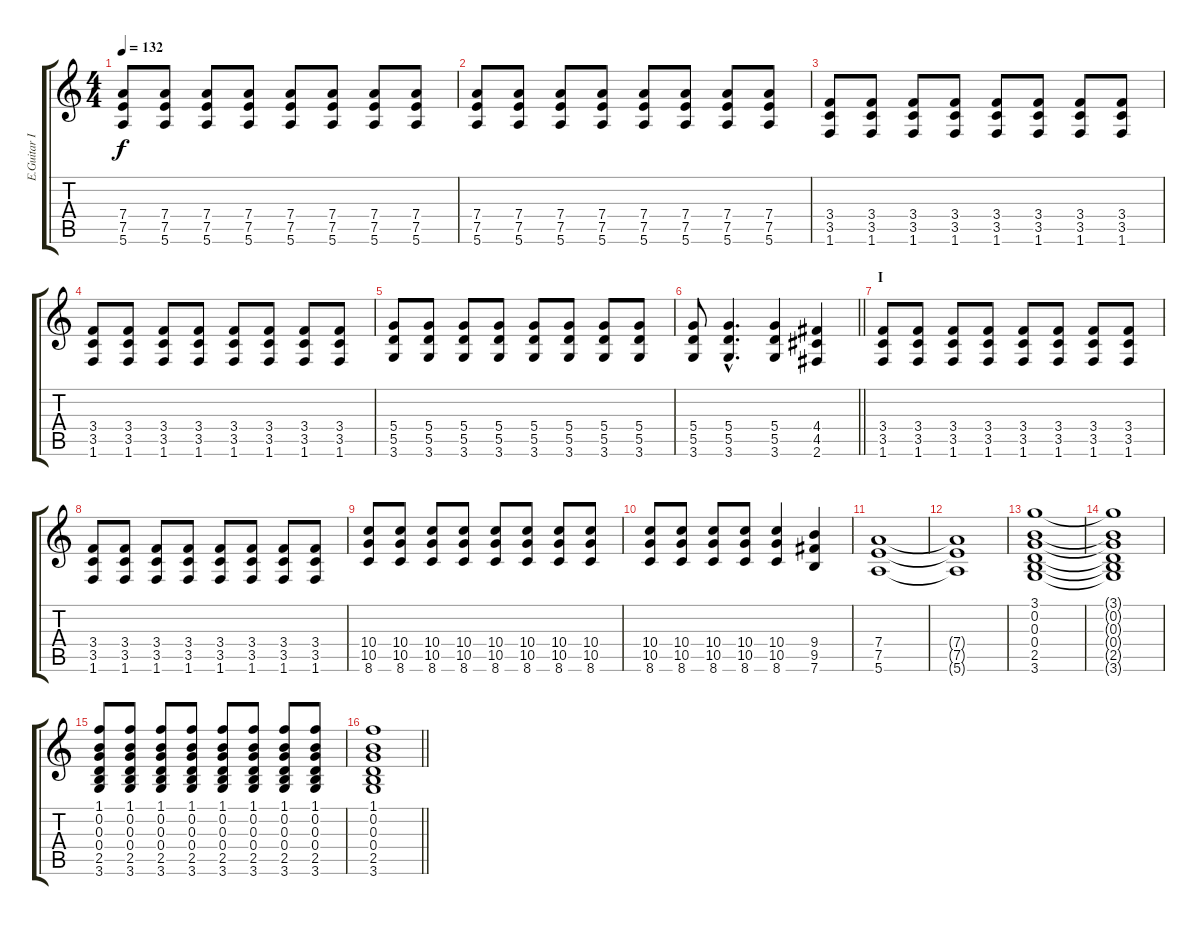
\track ("E.Guitar I" "E.Guitar I") {instrument electricguitarclean}
\staff {score tabs}
\tuning (E4 B3 G3 D3 A2 E2) {hide}
\ts (4 4)
\tempo 132
\clef g2
\ks c
(7.4 7.5 5.6).8{dy f} (7.4 7.5 5.6).8 (7.4 7.5 5.6).8 (7.4 7.5 5.6).8 (7.4 7.5 5.6).8 (7.4 7.5 5.6).8 (7.4 7.5 5.6).8 (7.4 7.5 5.6).8 |
(7.4 7.5 5.6).8 (7.4 7.5 5.6).8 (7.4 7.5 5.6).8 (7.4 7.5 5.6).8 (7.4 7.5 5.6).8 (7.4 7.5 5.6).8 (7.4 7.5 5.6).8 (7.4 7.5 5.6).8 |
(3.4 3.5 1.6).8 (3.4 3.5 1.6).8 (3.4 3.5 1.6).8 (3.4 3.5 1.6).8 (3.4 3.5 1.6).8 (3.4 3.5 1.6).8 (3.4 3.5 1.6).8 (3.4 3.5 1.6).8 |
(3.4 3.5 1.6).8 (3.4 3.5 1.6).8 (3.4 3.5 1.6).8 (3.4 3.5 1.6).8 (3.4 3.5 1.6).8 (3.4 3.5 1.6).8 (3.4 3.5 1.6).8 (3.4 3.5 1.6).8 |
(5.4 5.5 3.6).8 (5.4 5.5 3.6).8 (5.4 5.5 3.6).8 (5.4 5.5 3.6).8 (5.4 5.5 3.6).8 (5.4 5.5 3.6).8 (5.4 5.5 3.6).8 (5.4 5.5 3.6).8 |
\barLineRight lightlight
(5.4 5.5 3.6).8 (5.4{hac} 5.5{hac} 3.6{hac}).4{d} (5.4 5.5 3.6).4 (4.4 4.5 2.6).4 |
\section ("" "I")
(3.4 3.5 1.6).8 (3.4 3.5 1.6).8 (3.4 3.5 1.6).8 (3.4 3.5 1.6).8 (3.4 3.5 1.6).8 (3.4 3.5 1.6).8 (3.4 3.5 1.6).8 (3.4 3.5 1.6).8 |
(3.4 3.5 1.6).8 (3.4 3.5 1.6).8 (3.4 3.5 1.6).8 (3.4 3.5 1.6).8 (3.4 3.5 1.6).8 (3.4 3.5 1.6).8 (3.4 3.5 1.6).8 (3.4 3.5 1.6).8 |
(10.4 10.5 8.6).8 (10.4 10.5 8.6).8 (10.4 10.5 8.6).8 (10.4 10.5 8.6).8 (10.4 10.5 8.6).8 (10.4 10.5 8.6).8 (10.4 10.5 8.6).8 (10.4 10.5 8.6).8 |
(10.4 10.5 8.6).8 (10.4 10.5 8.6).8 (10.4 10.5 8.6).8 (10.4 10.5 8.6).8 (10.4 10.5 8.6).4 (9.4 9.5 7.6).4 |
(7.4 7.5 5.6).1 |
(7.4{t} 7.5{t} 5.6{t}).1 |
(3.1 0.2 0.3 0.4 2.5 3.6).1 |
(3.1{t} 0.2{t} 0.3{t} 0.4{t} 2.5{t} 3.6{t}).1 |
(1.1 0.2 0.3 0.4 2.5 3.6).8 (1.1 0.2 0.3 0.4 2.5 3.6).8 (1.1 0.2 0.3 0.4 2.5 3.6).8 (1.1 0.2 0.3 0.4 2.5 3.6).8 (1.1 0.2 0.3 0.4 2.5 3.6).8 (1.1 0.2 0.3 0.4 2.5 3.6).8 (1.1 0.2 0.3 0.4 2.5 3.6).8 (1.1 0.2 0.3 0.4 2.5 3.6).8 |
\barLineRight lightlight
(1.1 0.2 0.3 0.4 2.5 3.6).1
